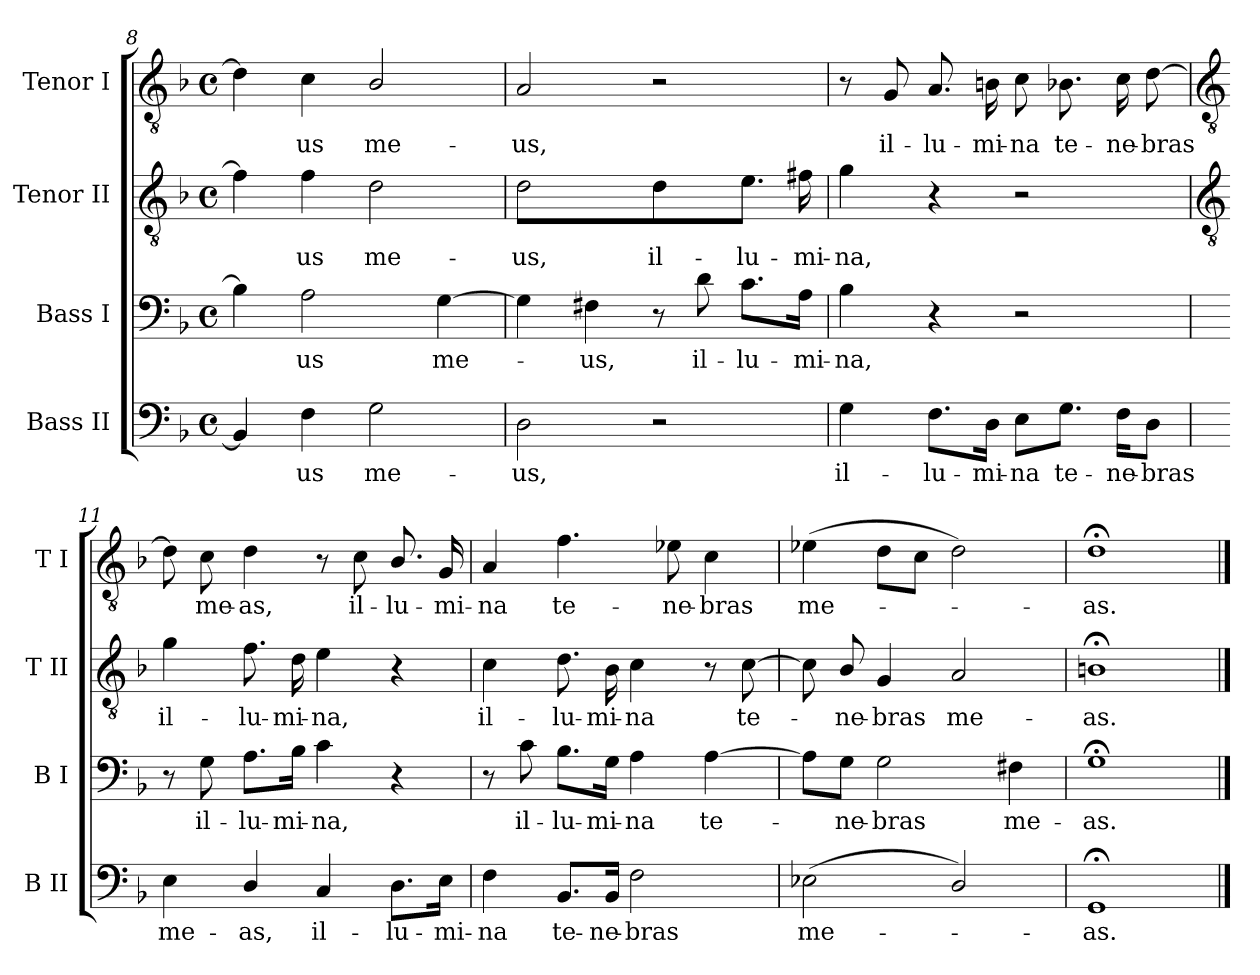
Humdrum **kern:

**kern	**text	**kern	**text	**kern	**text	**kern	**text
*part4	*part4	*part3	*part3	*part2	*part2	*part1	*part1
*staff4	*staff4	*staff3	*staff3	*staff2	*staff2	*staff1	*staff1
*I"Bass II	*	*I"Bass I	*	*I"Tenor II	*	*I"Tenor I	*
*I'B II	*	*I'B I	*	*I'T II	*	*I'T I	*
*clefF4	*	*clefF4	*	*clefGv2	*	*clefGv2	*
*k[b-]	*	*k[b-]	*	*k[b-]	*	*k[b-]	*
*F:	*	*F:	*	*F:	*	*F:	*
*M4/4	*	*M4/4	*	*M4/4	*	*M4/4	*
*met(c)	*	*met(c)	*	*met(c)	*	*met(c)	*
=8	=8	=8	=8	=8	=8	=8	=8
4BB-]	.	4B-]	.	4f]	.	4d]	.
!	!LO:LY:b	!	!LO:LY:b	!	!LO:LY:b	!	!LO:LY:b
4F	us	2A	us	4f	us	4c	us
!	!LO:LY:b	!	!	!	!LO:LY:b	!	!LO:LY:b
2G	me-	.	.	2d	me-	2B-/	me-
!	!	!	!LO:LY:b	!	!	!	!
.	.	[4G	me-	.	.	.	.
=9	=9	=9	=9	=9	=9	=9	=9
!	!LO:LY:b	!	!	!	!LO:LY:b	!	!LO:LY:b
2D	-us,	4G]	.	2d	-us,	2A	-us,
!	!	!	!LO:LY:b	!	!	!	!
.	.	4F#X	us,	.	.	.	.
!	!	!	!	!	!LO:LY:b	!	!
2r	.	8r	.	4d	il-	2r	.
!	!	!	!LO:LY:b	!	!	!	!
.	.	8d	il-	.	.	.	.
!	!	!	!LO:LY:b	!	!LO:LY:b	!	!
.	.	8.c\L	-lu-	8.eJ	-lu-	.	.
!	!	!	!LO:LY:b	!	!LO:LY:b	!	!
.	.	16A\Jk	-mi-	16f#X	-mi-	.	.
=10	=10	=10	=10	=10	=10	=10	=10
!	!LO:LY:b	!	!LO:LY:b	!	!LO:LY:b	!	!
4G	il-	4B-	-na,	4g	-na,	8r	.
!	!	!	!	!	!	!	!LO:LY:b
.	.	.	.	.	.	8G	il-
!	!LO:LY:b	!	!	!	!	!	!LO:LY:b
8.F\L	-lu-	4r	.	4r	.	8.A	-lu-
!	!LO:LY:b	!	!	!	!	!	!LO:LY:b
16D\Jk	-mi-	.	.	.	.	16Bn	-mi-
!	!LO:LY:b	!	!	!	!	!	!LO:LY:b
8E\L	-na	2r	.	2r	.	8c	-na
!	!LO:LY:b	!	!	!	!	!	!LO:LY:b
8.G\J	te-	.	.	.	.	8.B-X	te-
!	!LO:LY:b	!	!	!	!	!	!LO:LY:b
16F\KL	-ne-	.	.	.	.	16c	-ne-
!	!LO:LY:b	!	!	!	!	!	!LO:LY:b
8D\J	-bras	.	.	.	.	[8d	-bras
!!LO:LB:g=z
=11	=11	=11	=11	=11	=11	=11	=11
*	*	*	*	*clefGv2	*	*clefGv2	*
!	!LO:LY:b	!	!	!	!LO:LY:b	!	!
4E	me-	8r	.	4g	il-	8d]	.
!	!	!	!LO:LY:b	!	!	!	!LO:LY:b
.	.	8G	il-	.	.	8c	me-
!	!LO:LY:b	!	!LO:LY:b	!	!LO:LY:b	!	!LO:LY:b
4D/	-as,	8.A\L	-lu-	8.f	-lu-	4d	-as,
!	!	!	!LO:LY:b	!	!LO:LY:b	!	!
.	.	16B-\Jk	-mi-	16d	-mi-	.	.
!	!LO:LY:b	!	!LO:LY:b	!	!LO:LY:b	!	!
4C	il-	4c	-na,	4e	-na,	8r	.
!	!	!	!	!	!	!	!LO:LY:b
.	.	.	.	.	.	8c	il-
!	!LO:LY:b	!	!	!	!	!	!LO:LY:b
8.D\L	-lu-	4r	.	4r	.	8.B-/	-lu-
!	!LO:LY:b	!	!	!	!	!	!LO:LY:b
16E\Jk	-mi-	.	.	.	.	16G	-mi-
=12	=12	=12	=12	=12	=12	=12	=12
!	!LO:LY:b	!	!	!	!LO:LY:b	!	!LO:LY:b
4F	-na	8r	.	4c	il-	4A	-na
!	!	!	!LO:LY:b	!	!	!	!
.	.	8c	il-	.	.	.	.
!	!LO:LY:b	!	!LO:LY:b	!	!LO:LY:b	!	!LO:LY:b
8.BB-/L	te-	8.B-\L	-lu-	8.d	-lu-	4.f	te-
!	!LO:LY:b	!	!LO:LY:b	!	!LO:LY:b	!	!
16BB-/Jk	-ne-	16G\Jk	-mi-	16B-	-mi-	.	.
!	!LO:LY:b	!	!LO:LY:b	!	!LO:LY:b	!	!
2F	-bras	4A	-na	4c	-na	.	.
!	!	!	!	!	!	!	!LO:LY:b
.	.	.	.	.	.	8e-X	-ne-
!	!	!	!LO:LY:b	!	!	!	!LO:LY:b
.	.	[4A	te-	8r	.	4c	-bras
!	!	!	!	!	!LO:LY:b	!	!
.	.	.	.	[8c	te-	.	.
=13	=13	=13	=13	=13	=13	=13	=13
!	!LO:LY:b	!	!	!	!	!	!LO:LY:b
(<2E-X	me-	8A\L]	.	8c]	.	(>4e-X	me-
!	!	!	!LO:LY:b	!	!LO:LY:b	!	!
.	.	8G\J	ne-	8B-/	ne-	.	.
!	!	!	!LO:LY:b	!	!LO:LY:b	!	!
.	.	2G	-bras	4G	-bras	8dL	.
.	.	.	.	.	.	8cJ	.
!	!	!	!	!	!LO:LY:b	!	!
2D/)	.	.	.	2A	me-	2d)	.
!	!	!	!LO:LY:b	!	!	!	!
.	.	4F#X	me-	.	.	.	.
=14	=14	=14	=14	=14	=14	=14	=14
!	!LO:LY:b	!	!LO:LY:b	!	!LO:LY:b	!	!LO:LY:b
1GG;<	as.	1G;<	-as.	1Bn;<	-as.	1d;<	as.
==	==	==	==	==	==	==	==
*-	*-	*-	*-	*-	*-	*-	*-
